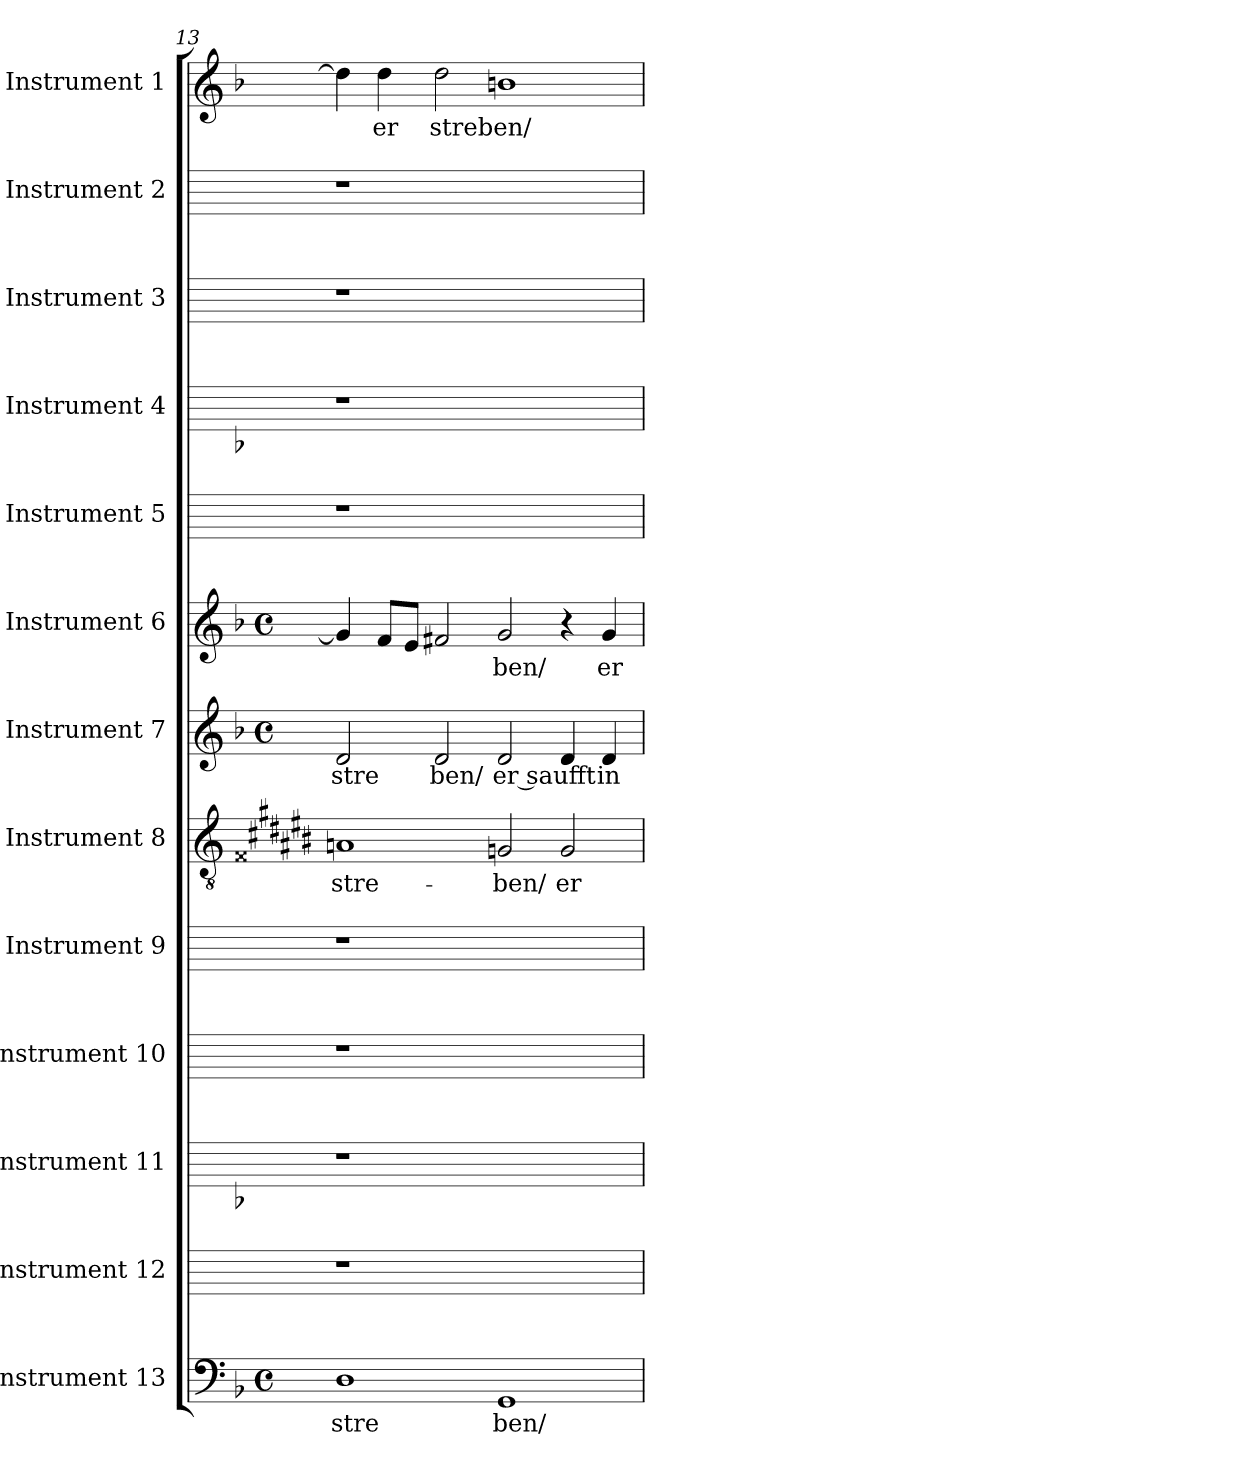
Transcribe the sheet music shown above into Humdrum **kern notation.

**kern	**text	**kern	**kern	**kern	**kern	**kern	**text	**kern	**text	**kern	**text	**kern	**kern	**kern	**kern	**kern	**text
*part13	*part13	*part12	*part11	*part10	*part9	*part8	*part8	*part7	*part7	*part6	*part6	*part5	*part4	*part3	*part2	*part1	*part1
*staff13	*staff13	*staff12	*staff11	*staff10	*staff9	*staff8	*staff8	*staff7	*staff7	*staff6	*staff6	*staff5	*staff4	*staff3	*staff2	*staff1	*staff1
*I"Instrument 13	*	*I"Instrument 12	*I"Instrument 11	*I"Instrument 10	*I"Instrument 9	*I"Instrument 8	*	*I"Instrument 7	*	*I"Instrument 6	*	*I"Instrument 5	*I"Instrument 4	*I"Instrument 3	*I"Instrument 2	*I"Instrument 1	*
*clefF4	*	*	*	*	*	*clefGv2	*	*clefG2	*	*clefG2	*	*	*	*	*	*clefG2	*
*ITrd-3c-5	*	*ITrd-2c-3	*ITrd1c2	*ITrd-2c-3	*ITrd-2c-3	*ITrd-2c-3	*	*ITrd-3c-5	*	*	*	*ITrd-2c-3	*ITrd1c2	*ITrd-2c-3	*ITrd-2c-3	*ITrd1c2	*
*k[b-e-]	*	*	*k[b-e-a-]	*	*	*k[f##c#g#d#a#e#b#]	*	*k[b-e-]	*	*k[b-]	*	*	*k[b-e-a-]	*	*	*k[b-e-a-]	*
*B-:	*	*	*E-:	*	*	*G#:	*	*B-:	*	*F:	*	*	*E-:	*	*	*E-:	*
*M4/4	*	*	*	*	*	*	*	*M4/4	*	*M4/4	*	*	*	*	*	*	*
*met(c)	*	*	*	*	*	*	*	*met(c)	*	*met(c)	*	*	*	*	*	*	*
=13	=13	=13	=13	=13	=13	=13	=13	=13	=13	=13	=13	=13	=13	=13	=13	=13	=13
!	!LO:LY:b:cj	!	!	!	!	!	!LO:LY:b:cj	!	!LO:LY:b:cj	!	!	!	!	!	!	!	!
1G	stre	1r	1r	1r	1r	1c	stre-	2g/	stre	4g/]	.	1r	1r	1r	1r	4cc\]	.
!	!	!	!	!	!	!	!	!	!	!	!	!	!	!	!	!	!LO:LY:b:cj
.	.	.	.	.	.	.	.	.	.	8f/L	.	.	.	.	.	4cc\	er
.	.	.	.	.	.	.	.	.	.	8e/J	.	.	.	.	.	.	.
!	!	!	!	!	!	!	!	!	!LO:LY:b:cj	!	!	!	!	!	!	!	!LO:LY:b
.	.	.	.	.	.	.	.	2g/	ben/	2f#X/	.	.	.	.	.	2cc\	streben/
!	!LO:LY:b:cj	!	!	!	!	!	!LO:LY:b:cj	!	!LO:LY:b:cj	!	!LO:LY:b:cj	!	!	!	!	!	!
1C	ben/	1ryy	1ryy	1ryy	1ryy	2B-/	-ben/	2g/	er saufft	2g/	ben/	1ryy	1ryy	1ryy	1ryy	1an	.
!	!	!	!	!	!	!	!LO:LY:b:cj	!	!	!	!	!	!	!	!	!	!
.	.	.	.	.	.	2B-/	er	4g/	.	4r	.	.	.	.	.	.	.
!	!	!	!	!	!	!	!	!	!LO:LY:b:cj	!	!LO:LY:b:cj	!	!	!	!	!	!
.	.	.	.	.	.	.	.	4g/	in	4g/	er	.	.	.	.	.	.
=	=	=	=	=	=	=	=	=	=	=	=	=	=	=	=	=	=
*-	*-	*-	*-	*-	*-	*-	*-	*-	*-	*-	*-	*-	*-	*-	*-	*-	*-
